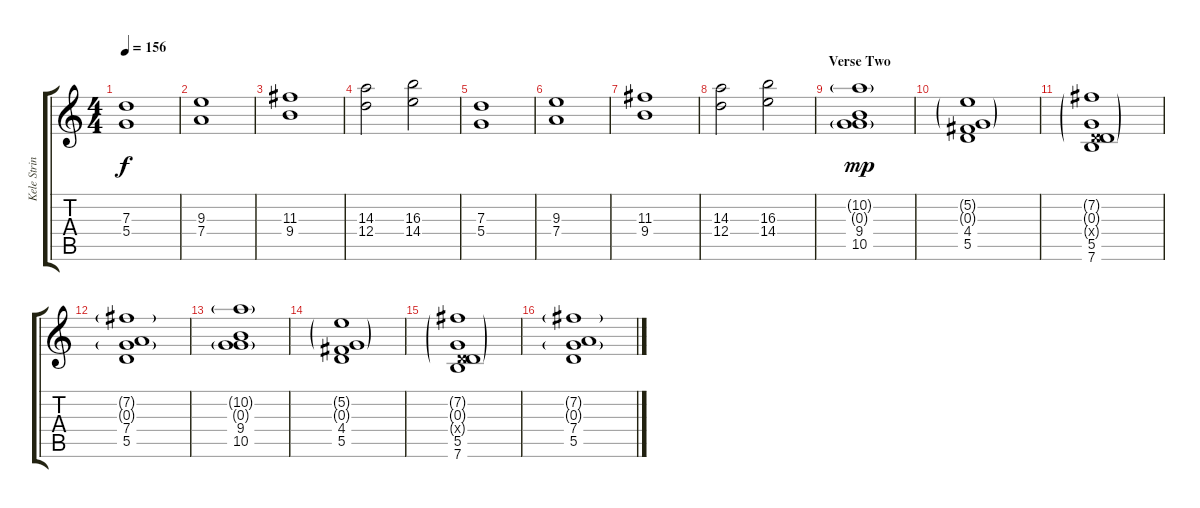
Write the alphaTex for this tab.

\track ("Kele Strings Effect" "Kele Strin") {instrument acousticguitarsteel}
\staff {score tabs}
\tuning (E4 B3 G3 D3 A2 E2) {hide}
\ts (4 4)
\tempo 156
\clef g2
\ks c
(7.3 5.4).1{dy f} |
(9.3 7.4).1 |
(11.3 9.4).1 |
(14.3 12.4).2 (16.3 14.4).2 |
(7.3 5.4).1 |
(9.3 7.4).1 |
(11.3 9.4).1 |
(14.3 12.4).2 (16.3 14.4).2 |
\section ("" "Verse Two")
(10.2{g} 0.3{g} 9.4 10.5).1{dy mp balance 3} |
(5.2{g} 0.3{g} 4.4 5.5).1{balance 13} |
(7.2{g} 0.3{g} 0.4{g x} 5.5 7.6).1{balance 4} |
(7.2{g} 0.3{g} 7.4 5.5).1{balance 13} |
(10.2{g} 0.3{g} 9.4 10.5).1{balance 3} |
(5.2{g} 0.3{g} 4.4 5.5).1{balance 13} |
(7.2{g} 0.3{g} 0.4{g x} 5.5 7.6).1{balance 4} |
(7.2{g} 0.3{g} 7.4 5.5).1{balance 13}
